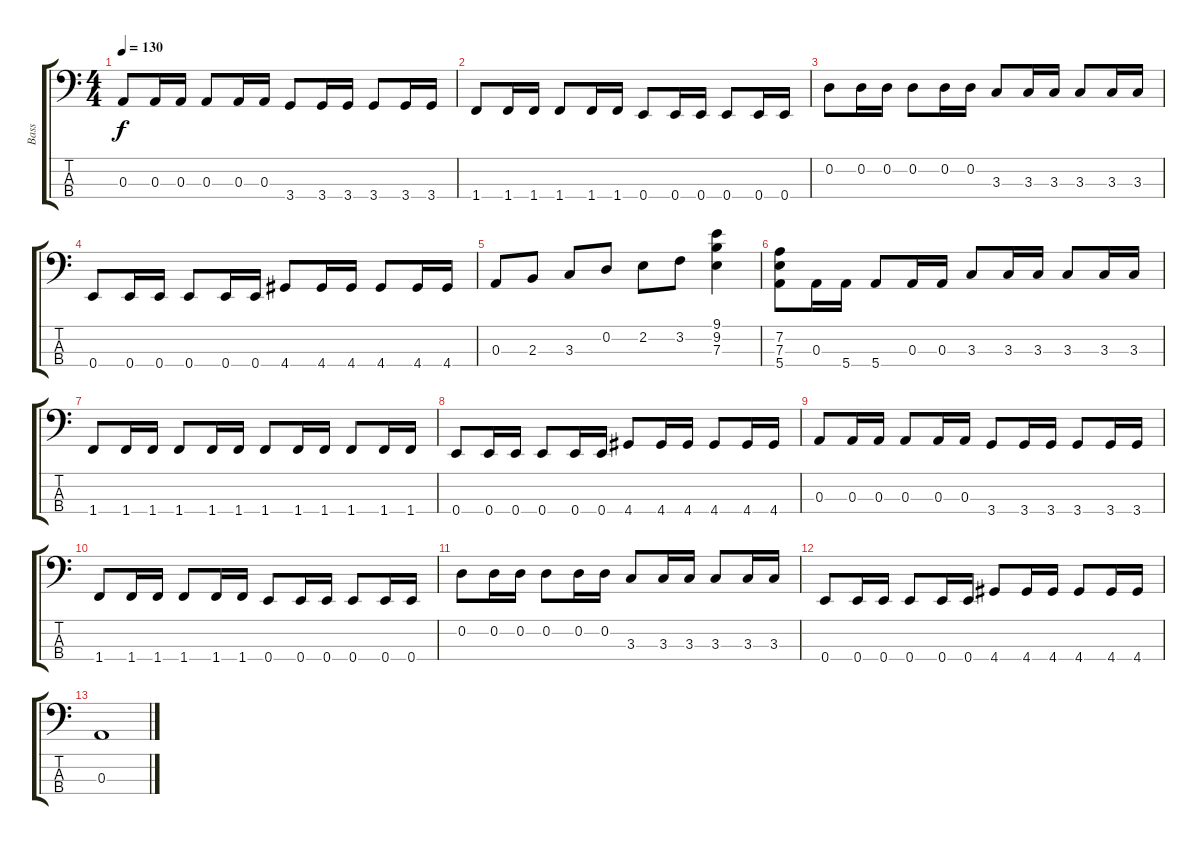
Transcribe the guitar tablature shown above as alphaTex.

\track ("Bass" "Bass") {instrument electricbassfinger}
\staff {score tabs}
\tuning (G2 D2 A1 E1) {hide}
\ts (4 4)
\tempo 130
\clef f4
\ks c
0.3.8{dy f} 0.3.16 0.3.16 0.3.8 0.3.16 0.3.16 3.4.8 3.4.16 3.4.16 3.4.8 3.4.16 3.4.16 |
1.4.8 1.4.16 1.4.16 1.4.8 1.4.16 1.4.16 0.4.8 0.4.16 0.4.16 0.4.8 0.4.16 0.4.16 |
0.2.8 0.2.16 0.2.16 0.2.8 0.2.16 0.2.16 3.3.8 3.3.16 3.3.16 3.3.8 3.3.16 3.3.16 |
0.4.8 0.4.16 0.4.16 0.4.8 0.4.16 0.4.16 4.4.8 4.4.16 4.4.16 4.4.8 4.4.16 4.4.16 |
0.3.8 2.3.8 3.3.8 0.2.8 2.2.8 3.2.8 (9.1 9.2 7.3).4 |
(7.2 7.3 5.4).8 0.3.16 5.4.16 5.4.8 0.3.16 0.3.16 3.3.8 3.3.16 3.3.16 3.3.8 3.3.16 3.3.16 |
1.4.8 1.4.16 1.4.16 1.4.8 1.4.16 1.4.16 1.4.8 1.4.16 1.4.16 1.4.8 1.4.16 1.4.16 |
0.4.8 0.4.16 0.4.16 0.4.8 0.4.16 0.4.16 4.4.8 4.4.16 4.4.16 4.4.8 4.4.16 4.4.16 |
0.3.8 0.3.16 0.3.16 0.3.8 0.3.16 0.3.16 3.4.8 3.4.16 3.4.16 3.4.8 3.4.16 3.4.16 |
1.4.8 1.4.16 1.4.16 1.4.8 1.4.16 1.4.16 0.4.8 0.4.16 0.4.16 0.4.8 0.4.16 0.4.16 |
0.2.8 0.2.16 0.2.16 0.2.8 0.2.16 0.2.16 3.3.8 3.3.16 3.3.16 3.3.8 3.3.16 3.3.16 |
0.4.8 0.4.16 0.4.16 0.4.8 0.4.16 0.4.16 4.4.8 4.4.16 4.4.16 4.4.8 4.4.16 4.4.16 |
0.3.1
